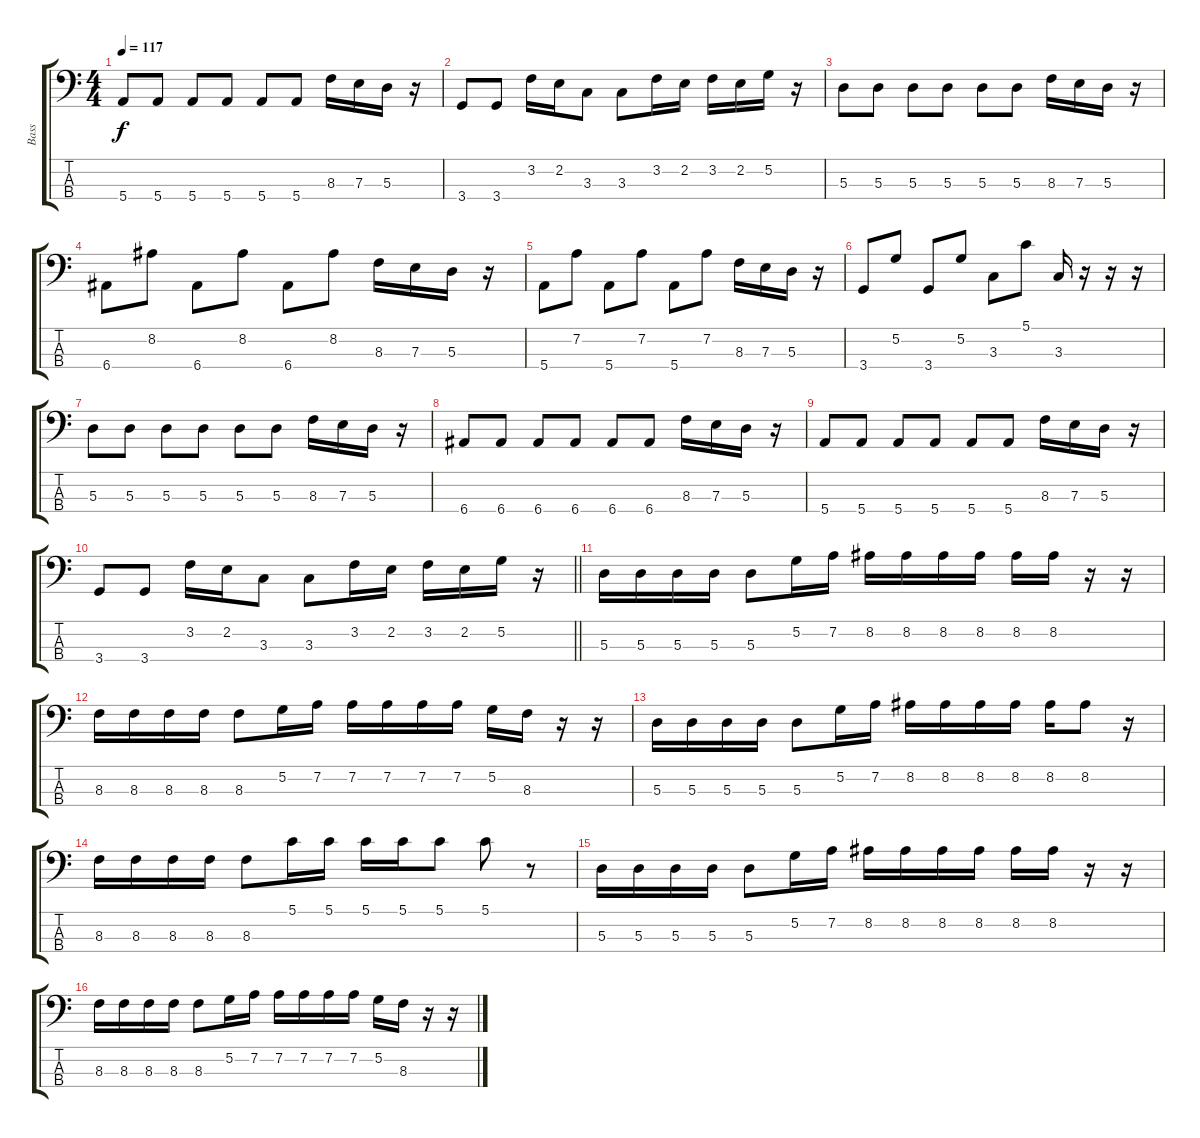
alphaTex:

\track ("Bass" "Bass") {instrument electricbassfinger}
\staff {score tabs}
\tuning (G2 D2 A1 E1) {hide}
\ts (4 4)
\tempo 117
\clef f4
\ks c
5.4.8{dy f} 5.4.8 5.4.8 5.4.8 5.4.8 5.4.8 8.3.16 7.3.16 5.3.16 r.16 |
3.4.8 3.4.8 3.2.16 2.2.16 3.3.8 3.3.8 3.2.16 2.2.16 3.2.16 2.2.16 5.2.16 r.16 |
5.3.8 5.3.8 5.3.8 5.3.8 5.3.8 5.3.8 8.3.16 7.3.16 5.3.16 r.16 |
6.4.8 8.2.8 6.4.8 8.2.8 6.4.8 8.2.8 8.3.16 7.3.16 5.3.16 r.16 |
5.4.8 7.2.8 5.4.8 7.2.8 5.4.8 7.2.8 8.3.16 7.3.16 5.3.16 r.16 |
3.4.8 5.2.8 3.4.8 5.2.8 3.3.8 5.1.8 3.3.16 r.16 r.16 r.16 |
5.3.8 5.3.8 5.3.8 5.3.8 5.3.8 5.3.8 8.3.16 7.3.16 5.3.16 r.16 |
6.4.8 6.4.8 6.4.8 6.4.8 6.4.8 6.4.8 8.3.16 7.3.16 5.3.16 r.16 |
5.4.8 5.4.8 5.4.8 5.4.8 5.4.8 5.4.8 8.3.16 7.3.16 5.3.16 r.16 |
\barLineRight lightlight
3.4.8 3.4.8 3.2.16 2.2.16 3.3.8 3.3.8 3.2.16 2.2.16 3.2.16 2.2.16 5.2.16 r.16 |
5.3.16 5.3.16 5.3.16 5.3.16 5.3.8 5.2.16 7.2.16 8.2.16 8.2.16 8.2.16 8.2.16 8.2.16 8.2.16 r.16 r.16 |
8.3.16 8.3.16 8.3.16 8.3.16 8.3.8 5.2.16 7.2.16 7.2.16 7.2.16 7.2.16 7.2.16 5.2.16 8.3.16 r.16 r.16 |
5.3.16 5.3.16 5.3.16 5.3.16 5.3.8 5.2.16 7.2.16 8.2.16 8.2.16 8.2.16 8.2.16 8.2.16 8.2.8 r.16 |
8.3.16 8.3.16 8.3.16 8.3.16 8.3.8 5.1.16 5.1.16 5.1.16 5.1.16 5.1.8 5.1.8 r.8 |
5.3.16 5.3.16 5.3.16 5.3.16 5.3.8 5.2.16 7.2.16 8.2.16 8.2.16 8.2.16 8.2.16 8.2.16 8.2.16 r.16 r.16 |
8.3.16 8.3.16 8.3.16 8.3.16 8.3.8 5.2.16 7.2.16 7.2.16 7.2.16 7.2.16 7.2.16 5.2.16 8.3.16 r.16 r.16
